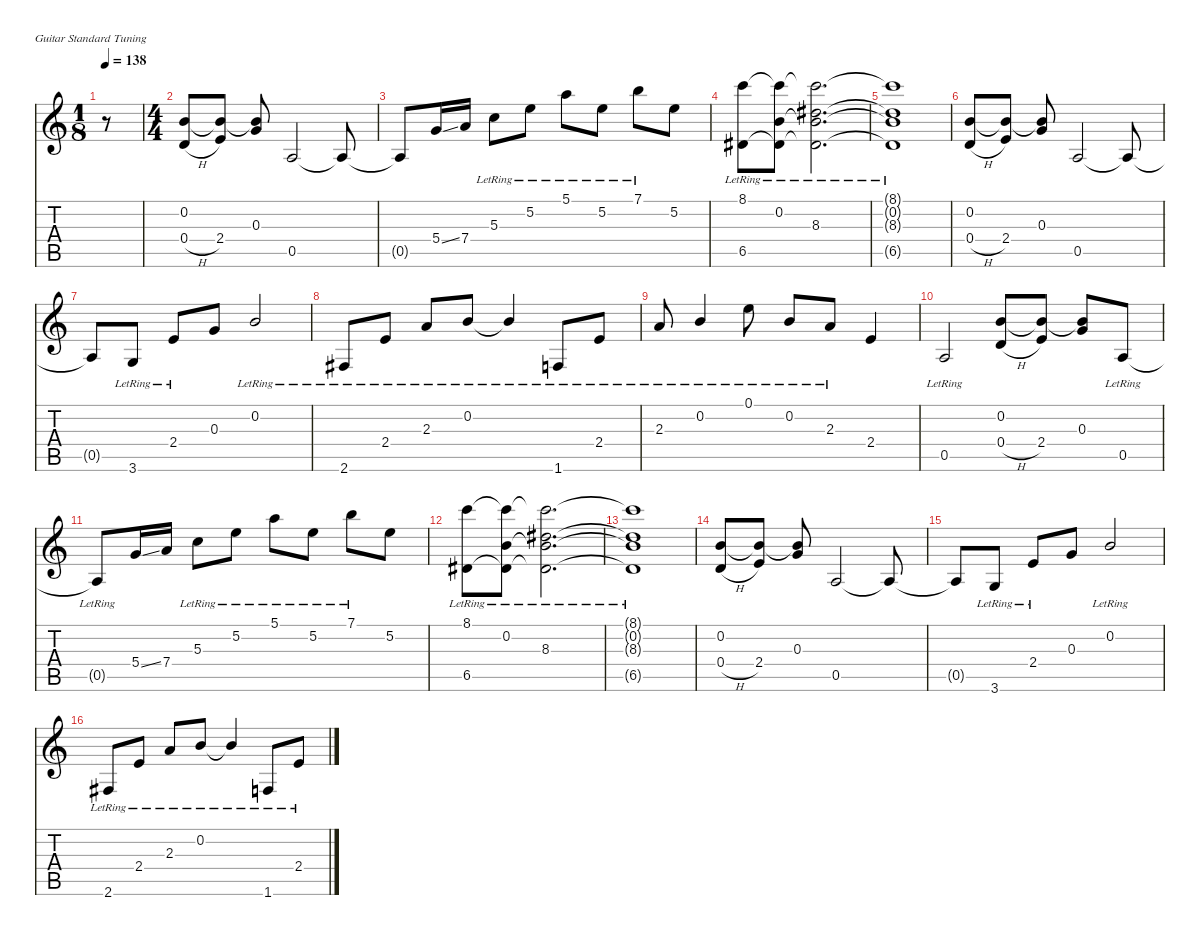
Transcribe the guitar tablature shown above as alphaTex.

\defaultSystemsLayout 4
\hideDynamics
\bracketExtendMode nobrackets
\singleTrackTrackNamePolicy hidden
\multiTrackTrackNamePolicy hidden
\otherSystemsTrackNameOrientation horizontal
\track ("Acoustic Guitar" "s.guit.") {instrument acousticguitarsteel}
\staff {score tabs}
\tuning (E4 B3 G3 D3 A2 E2)
\ts (1 8)
\tempo 138
\clef g2
\ks c
r.8{dy f instrument acousticguitarsteel beam Down} |
\ts (4 4)
(0.2 0.4{h}).8{beam Up} (2.4 0.2{t}).8{beam Up} (0.2{t} 0.3).8{beam Up} 0.5.2{beam Up} 0.5{t}.8{beam Up} |
0.5{t}.8{beam Up} 5.4{ss}.16{beam Up} 7.4.16{beam Up} 5.3{lr}.8{beam Down} 5.2{lr}.8{beam Down} 5.1{lr}.8{beam Down} 5.2{lr}.8{beam Down} 7.1{lr}.8{beam Down} 5.2.8{beam Down} |
(8.1{lr} 6.5{lr acc #}).8{beam Down} (0.2{lr} 8.1{lr t} 6.5{lr t acc #}).8{beam Down} (8.1{lr t} 0.2{lr t} 8.3{lr acc #} 6.5{lr t acc #}).2{d beam Down} |
(8.1{lr t} 0.2{lr t} 8.3{lr t acc #} 6.5{lr t acc #}).1{beam Down} |
(0.2 0.4{h}).8{beam Up} (2.4 0.2{t}).8{beam Up} (0.2{t} 0.3).8{beam Up} 0.5.2{beam Up} 0.5{t}.8{beam Up} |
0.5{t}.8{beam Up} 3.6{lr}.8{beam Up} 2.4{lr}.8{beam Up} 0.3.8{beam Up} 0.2{lr}.2{beam Up} |
2.6{lr acc #}.8{beam Up} 2.4{lr}.8{beam Up} 2.3{lr}.8{beam Up} 0.2{lr}.8{beam Up} 0.2{lr t}.4{beam Up} 1.6{lr}.8{beam Up} 2.4{lr}.8{beam Up} |
2.3{lr}.8{beam Up} 0.2{lr}.4{beam Up} 0.1{lr}.8{beam Down} 0.2{lr}.8{beam Up} 2.3{lr}.8{beam Up} 2.4.4{beam Up} |
0.5{lr}.2{beam Up} (0.2 0.4{h}).8{beam Up} (2.4 0.2{t}).8{beam Up} (0.2{t} 0.3).8{beam Up} 0.5{lr}.8{beam Up} |
0.5{lr t}.8{beam Up} 5.4{ss}.16{beam Up} 7.4.16{beam Up} 5.3{lr}.8{beam Down} 5.2{lr}.8{beam Down} 5.1{lr}.8{beam Down} 5.2{lr}.8{beam Down} 7.1{lr}.8{beam Down} 5.2.8{beam Down} |
(8.1{lr} 6.5{lr acc #}).8{beam Down} (0.2{lr} 8.1{lr t} 6.5{lr t acc #}).8{beam Down} (8.1{lr t} 0.2{lr t} 8.3{lr acc #} 6.5{lr t acc #}).2{d beam Down} |
(8.1{lr t} 0.2{lr t} 8.3{lr t acc #} 6.5{lr t acc #}).1{beam Down} |
(0.2 0.4{h}).8{beam Up} (2.4 0.2{t}).8{beam Up} (0.2{t} 0.3).8{beam Up} 0.5.2{beam Up} 0.5{t}.8{beam Up} |
0.5{t}.8{beam Up} 3.6{lr}.8{beam Up} 2.4{lr}.8{beam Up} 0.3.8{beam Up} 0.2{lr}.2{beam Up} |
2.6{lr acc #}.8{beam Up} 2.4{lr}.8{beam Up} 2.3{lr}.8{beam Up} 0.2{lr}.8{beam Up} 0.2{lr t}.4{beam Up} 1.6{lr}.8{beam Up} 2.4{lr}.8{beam Up}
